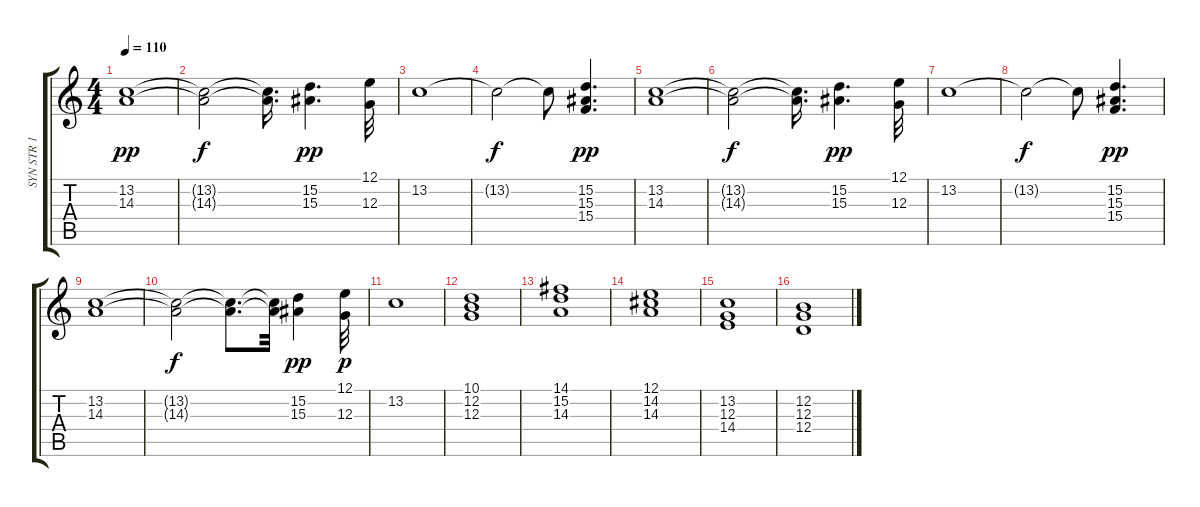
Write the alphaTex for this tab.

\track ("SYN STR 1" "SYN STR 1") {instrument synthstrings1}
\staff {score tabs}
\tuning (E4 B3 G3 D3 A2 E2) {hide}
\ts (4 4)
\tempo 110
\clef g2
\ks c
(13.2 14.3).1{dy pp} |
(13.2{t} 14.3{t}).2{dy f} (13.2{t} 14.3{t}).16{d} (15.2 15.3).4{d dy pp} (12.1 12.3).32 |
13.2.1 |
13.2{t}.2{dy f} 13.2{t}.8 (15.2 15.3 15.4).4{d dy pp} |
(13.2 14.3).1 |
(13.2{t} 14.3{t}).2{dy f} (13.2{t} 14.3{t}).16{d} (15.2 15.3).4{d dy pp} (12.1 12.3).32 |
13.2.1 |
13.2{t}.2{dy f} 13.2{t}.8 (15.2 15.3 15.4).4{d dy pp} |
(13.2 14.3).1 |
(13.2{t} 14.3{t}).2{dy f} (13.2{t} 14.3{t}).8{d} (13.2{t} 14.3{t}).32 (15.2 15.3).4{dy pp} (12.1 12.3).32{dy p} |
13.2.1 |
(10.1 12.2 12.3).1 |
(14.1 15.2 14.3).1 |
(12.1 14.2 14.3).1 |
(13.2 12.3 14.4).1 |
(12.2 12.3 12.4).1
